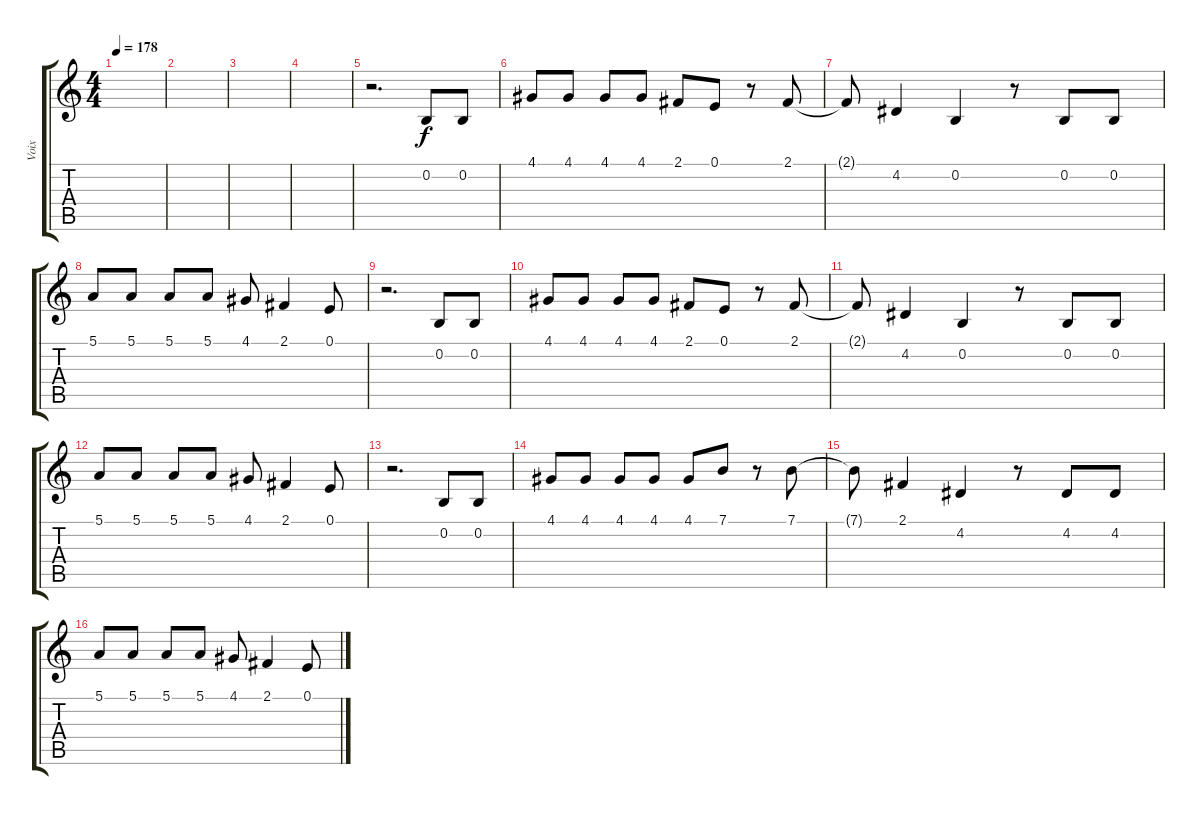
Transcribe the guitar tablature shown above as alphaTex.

\track ("Voix" "Voix") {instrument englishhorn}
\staff {score tabs}
\tuning (E4 B3 G3 D3 A2 E2) {hide}
\ts (4 4)
\tempo 178
\clef g2
\ks c
|
|
|
|
r.2{d} 0.2.8 0.2.8 |
4.1.8 4.1.8 4.1.8 4.1.8 2.1.8 0.1.8 r.8 2.1.8 |
2.1{t}.8 4.2.4 0.2.4 r.8 0.2.8 0.2.8 |
5.1.8 5.1.8 5.1.8 5.1.8 4.1.8 2.1.4 0.1.8 |
r.2{d} 0.2.8 0.2.8 |
4.1.8 4.1.8 4.1.8 4.1.8 2.1.8 0.1.8 r.8 2.1.8 |
2.1{t}.8 4.2.4 0.2.4 r.8 0.2.8 0.2.8 |
5.1.8 5.1.8 5.1.8 5.1.8 4.1.8 2.1.4 0.1.8 |
r.2{d} 0.2.8 0.2.8 |
4.1.8 4.1.8 4.1.8 4.1.8 4.1.8 7.1.8 r.8 7.1.8 |
7.1{t}.8 2.1.4 4.2.4 r.8 4.2.8 4.2.8 |
5.1.8 5.1.8 5.1.8 5.1.8 4.1.8 2.1.4 0.1.8
